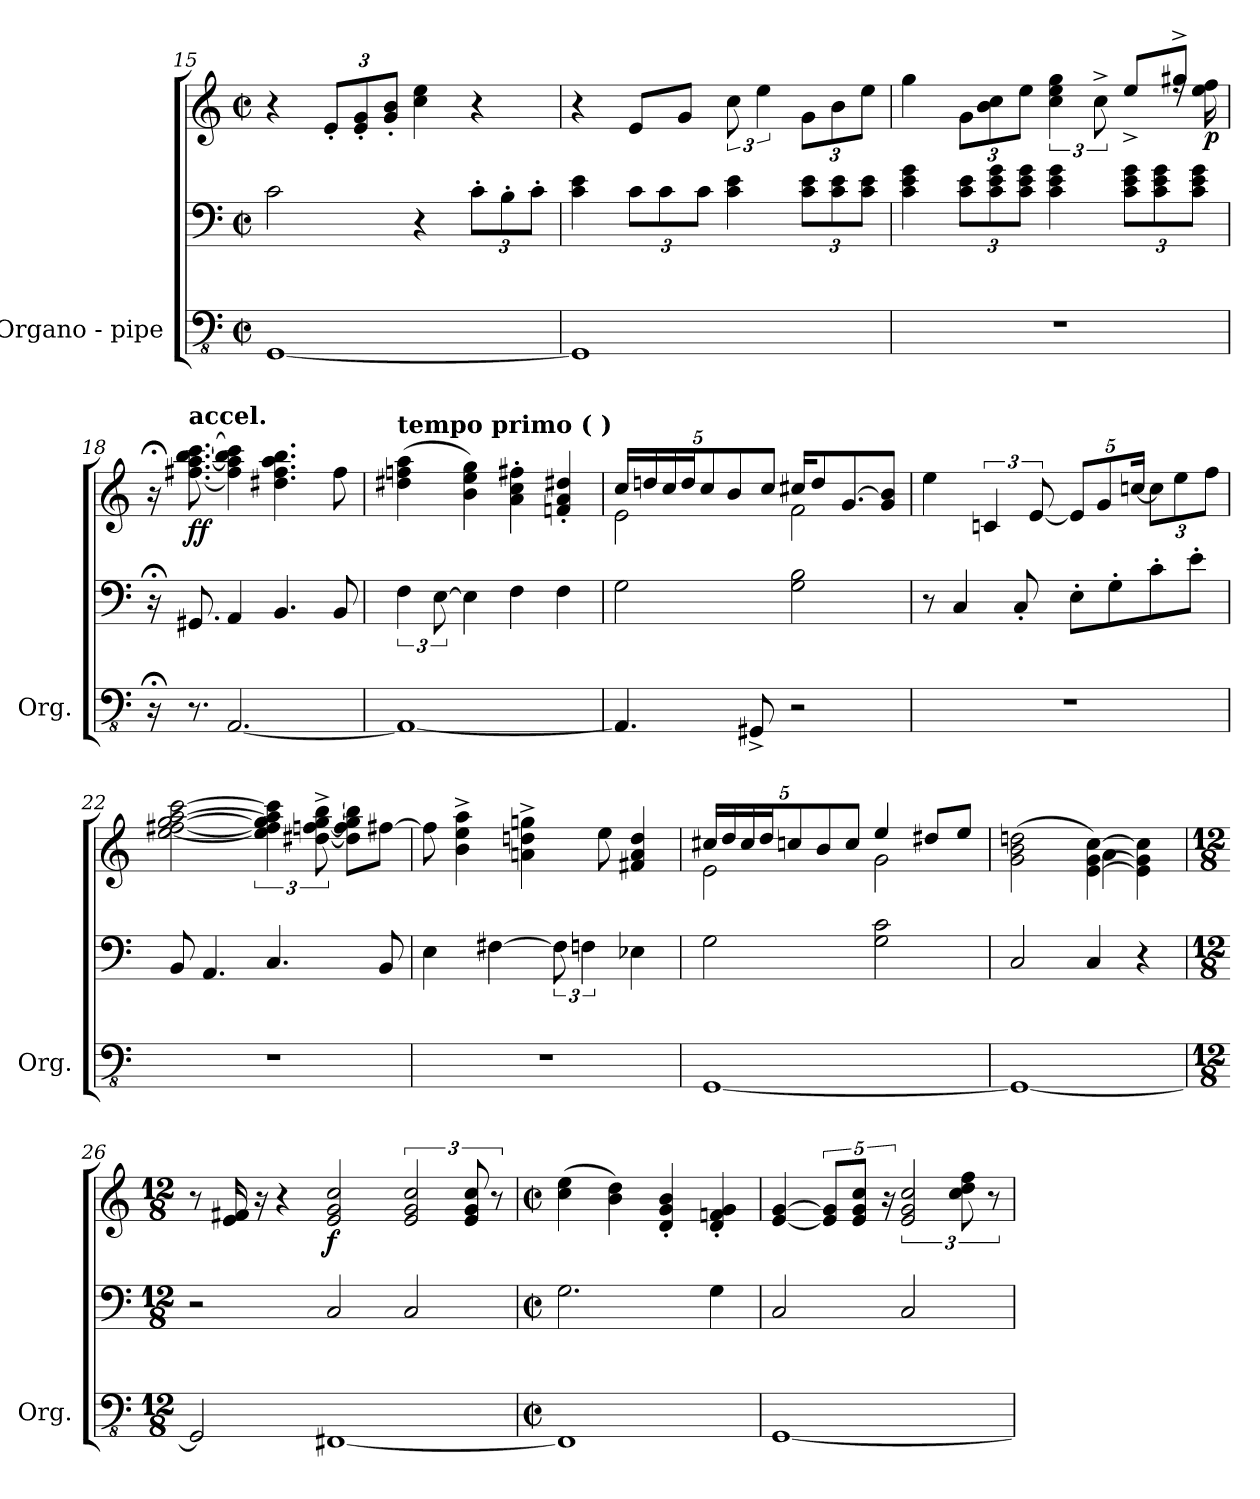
**kern	**kern	**kern	**dynam
*part1	*part1	*part1	*part1
*staff3	*staff2	*staff1	*staff1/2/3
*I"Organo - pipe	*	*	*
*I'Org.	*	*	*
!!LO:PB:g=z
*clefFv4	*clefF4	*clefG2	*
*k[]	*k[]	*k[]	*
*M2/2	*M2/2	*M2/2	*
*met(c|)	*met(c|)	*met(c|)	*
=15	=15	=15	=15
[1GGG	2c\	4r	.
*	*	*Xbrackettup	*
.	.	12e'/L	.
.	.	12e/' 12g/'	.
.	.	12g/' 12b/'J	.
.	4r	4cc\ 4ee\	.
*	*Xbrackettup	*	*
.	12c'\L	4r	.
.	12B'\	.	.
.	12c'\J	.	.
=16	=16	=16	=16
1GGG]	4c\ 4e\	4r	.
.	12c\L	8e/L	.
.	12c\	.	.
.	.	8g/J	.
.	12c\J	.	.
*	*	*brackettup	*
.	4c\ 4e\	12cc\	.
.	.	6ee\	.
*	*	*Xbrackettup	*
.	12c\ 12e\L	12g\L	.
.	12c\ 12e\	12b\	.
.	12c\ 12e\J	12ee\J	.
=17	=17	=17	=17
*	*	*^	*
1r	4c\ 4e\ 4g\	4gg\	2..ryy	.
.	12c\ 12e\L	12g\L	.	.
.	12c\ 12e\ 12g\	12b\ 12cc\	.	.
.	12c\ 12e\ 12g\J	12ee\J	.	.
*	*	*brackettup	*	*
.	4c\ 4e\ 4g\	6cc\ 6ee\ 6gg\	.	.
.	.	12cc^\	.	.
.	12c\ 12e\ 12g\L	8ee^/L	.	.
.	12c\ 12e\ 12g\	.	.	.
.	.	8gg#X^/J	16rff	.
.	12c\ 12e\ 12g\J	.	.	.
!	!	!	!	!LO:DY:b
.	.	.	16ee\ 16ff\	p
!!LO:LB:g=z
=18	=18	=18	=18	=18
!	!	!LO:TX:a:B:t=Andante	!	!
*	*	*v	*v	*
16r;<	16r;<	16r;<	.
!	!	!LO:TX:a:B:t=accel.	!
!	!	!	!LO:DY:b
8.r	8.GG#X/	[8.ff#X\ [8.aa\ [8.bb\ [8.ccc\	ff
[2.AAA/	4AA/	4ff#\] 4aa\] 4bb\] 4ccc\]	.
.	4.BB/	4.dd#X\ 4.ff#\ 4.aa\ 4.bb\	.
.	8BB/	8ff#\	.
=19	=19	=19	=19
*	*brackettup	*	*
!	!	!LO:TX:a:B:t=tempo primo (            )	!
1AAA_	6F\	(4dd#X\ 4ffn\ 4aa\	.
.	[12E\	.	.
.	4E\]	4b\ 4ee\ 4gg\)	.
*	*	*MM132	*
.	4F\	4a\' 4cc\' 4ff#X\'	.
.	4F\	4fn/' 4a/' 4dd#X/'	.
=20	=20	=20	=20
*	*	*Xbrackettup	*
*	*	*^	*
4.AAA/]	2G\	20cc/LL	2e\	.
.	.	20ddn/	.	.
.	.	20cc/	.	.
.	.	20dd/J	.	.
.	.	10cc/	.	.
.	.	10b/	.	.
8GGG#X^/	.	.	.	.
.	.	10cc/J	.	.
2r	2G\ 2B\	16cc#X/KL	2f\	.
.	.	8dd/	.	.
.	.	[8.g/	.	.
.	.	8g/] 8b/J	.	.
*	*	*v	*v	*
!!LO:LB:g=z
=21	=21	=21	=21
1r	8r	4ee\	.
.	4C/	.	.
*	*	*brackettup	*
.	.	6cn/	.
.	8C'/	.	.
.	.	[12e/	.
*	*	*Xbrackettup	*
.	8E'\L	10e/L]	.
.	.	10g/	.
.	8G'\	.	.
.	.	[20ccn/Jk	.
.	8c'\	12cc\L]	.
.	.	12ee\	.
.	8e'\J	.	.
.	.	12ff\J	.
=22	=22	=22	=22
1r	8BB/	[2ee\ [2ff#X\ [2gg\ [2aa\ [2ccc\	.
.	4.AA/	.	.
*	*	*brackettup	*
.	4.C/	6ee\] 6ff#\] 6gg\] 6aa\] 6ccc\]	.
.	.	[12dd#X\^ [12ffn\^ [12gg\^ [12bb\^	.
.	.	8dd#\] 8ff\] 8gg\] 8bb\]L	.
.	8BB/	[8ff#X\J	.
=23	=23	=23	=23
1r	4E\	8ff#\]	.
.	.	4b\^ 4ee\^ 4aa\^	.
.	[4F#X\	.	.
.	.	4an\^ 4ddn\^ 4ggn\^	.
.	12F#\]	.	.
.	6Fn\	.	.
.	.	8ee\	.
.	4E-X\	4f#X/ 4a/ 4dd/	.
!!LO:LB:g=z
=24	=24	=24	=24
*	*	*Xbrackettup	*
*	*	*^	*
[1GGG	2G\	20cc#X/LL	2e\	.
.	.	20dd/	.	.
.	.	20cc#/	.	.
.	.	20dd/J	.	.
.	.	10ccn/	.	.
.	.	10b/	.	.
.	.	10cc/J	.	.
.	2G\ 2c\	4ee/	2g\	.
.	.	8dd#X/L	.	.
.	.	8ee/J	.	.
=25	=25	=25	=25	=25
1GGG_	2C/	(2g\ 2b\ 2ddn\	2ryy	.
.	4C/	[4e\ [4g\ [4cc\)	4a\	.
.	4r	4e\] 4g\] 4cc\]	4ryy	.
*	*	*v	*v	*
=26	=26	=26	=26
*M12/8	*M12/8	*M12/8	*
2GGG/]	2r	8r	.
.	.	16e/ 16f#X/	.
.	.	16r	.
.	.	4r	.
!	!	!	!LO:DY:b
[1FFF#X	2C/	2e/ 2g/ 2cc/	f
*	*	*brackettup	*
.	2C/	3e/ 3g/ 3cc/	.
.	.	12e/ 12g/ 12cc/	.
.	.	12r	.
=27	=27	=27	=27
*M2/2	*M2/2	*M2/2	*
*met(c|)	*met(c|)	*met(c|)	*
1FFF#]	2.G\	(4cc\ 4ee\	.
.	.	4b\ 4dd\)	.
.	.	4d/' 4g/' 4b/'	.
.	4G\	4d/' 4fn/' 4g/'	.
!!LO:PB:g=z
=28	=28	=28	=28
[1GGG	2C/	[4e/ [4g/	.
.	.	10e/] 10g/]L	.
.	.	10e/ 10g/ 10cc/J	.
.	.	20r	.
.	2C/	3e/ 3g/ 3cc/	.
.	.	12cc\ 12dd\ 12ff\	.
.	.	12r	.
=	=	=	=
*-	*-	*-	*-
